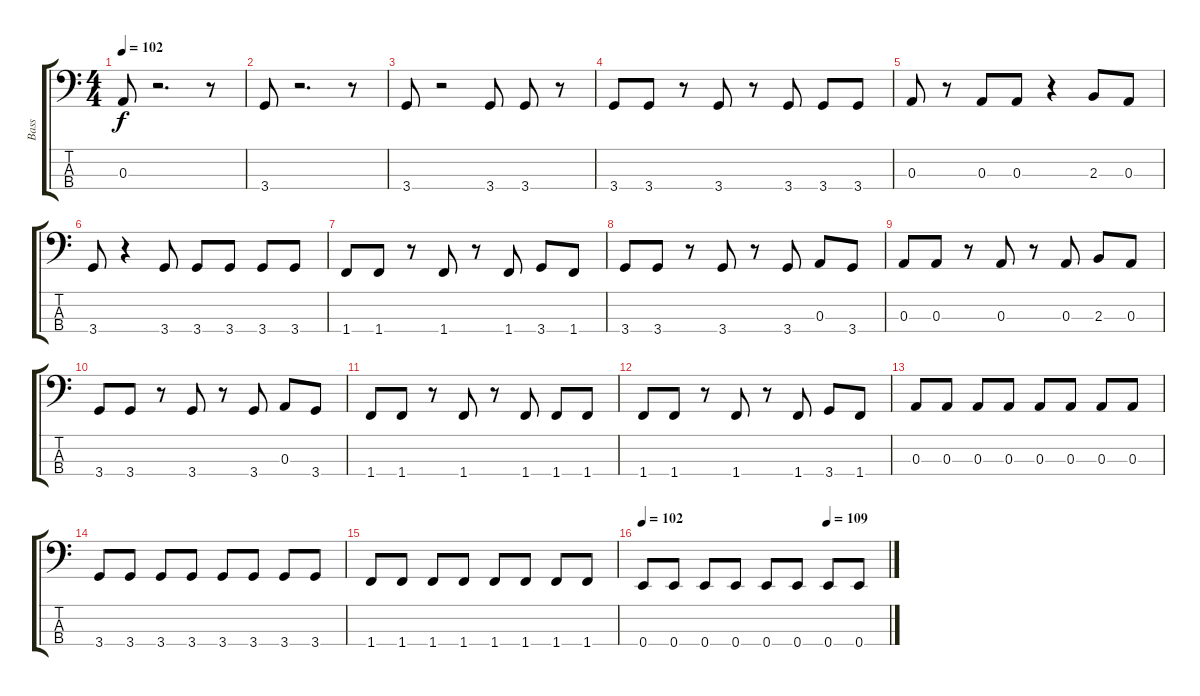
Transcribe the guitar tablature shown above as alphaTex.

\track ("Bass" "Bass") {instrument electricbasspick}
\staff {score tabs}
\tuning (G2 D2 A1 E1) {hide}
\ts (4 4)
\tempo 102
\clef f4
\ks c
0.3.8{dy f} r.2{d} r.8 |
3.4.8 r.2{d} r.8 |
3.4.8 r.2 3.4.8 3.4.8 r.8 |
3.4.8 3.4.8 r.8 3.4.8 r.8 3.4.8 3.4.8 3.4.8 |
0.3.8 r.8 0.3.8 0.3.8 r.4 2.3.8 0.3.8 |
3.4.8 r.4 3.4.8 3.4.8 3.4.8 3.4.8 3.4.8 |
1.4.8 1.4.8 r.8 1.4.8 r.8 1.4.8 3.4.8 1.4.8 |
3.4.8 3.4.8 r.8 3.4.8 r.8 3.4.8 0.3.8 3.4.8 |
0.3.8 0.3.8 r.8 0.3.8 r.8 0.3.8 2.3.8 0.3.8 |
3.4.8 3.4.8 r.8 3.4.8 r.8 3.4.8 0.3.8 3.4.8 |
1.4.8 1.4.8 r.8 1.4.8 r.8 1.4.8 1.4.8 1.4.8 |
1.4.8 1.4.8 r.8 1.4.8 r.8 1.4.8 3.4.8 1.4.8 |
0.3.8 0.3.8 0.3.8 0.3.8 0.3.8 0.3.8 0.3.8 0.3.8 |
3.4.8 3.4.8 3.4.8 3.4.8 3.4.8 3.4.8 3.4.8 3.4.8 |
1.4.8 1.4.8 1.4.8 1.4.8 1.4.8 1.4.8 1.4.8 1.4.8 |
\tempo 102
\tempo (109 0.75)
0.4.8 0.4.8 0.4.8 0.4.8 0.4.8 0.4.8 0.4.8 0.4.8
